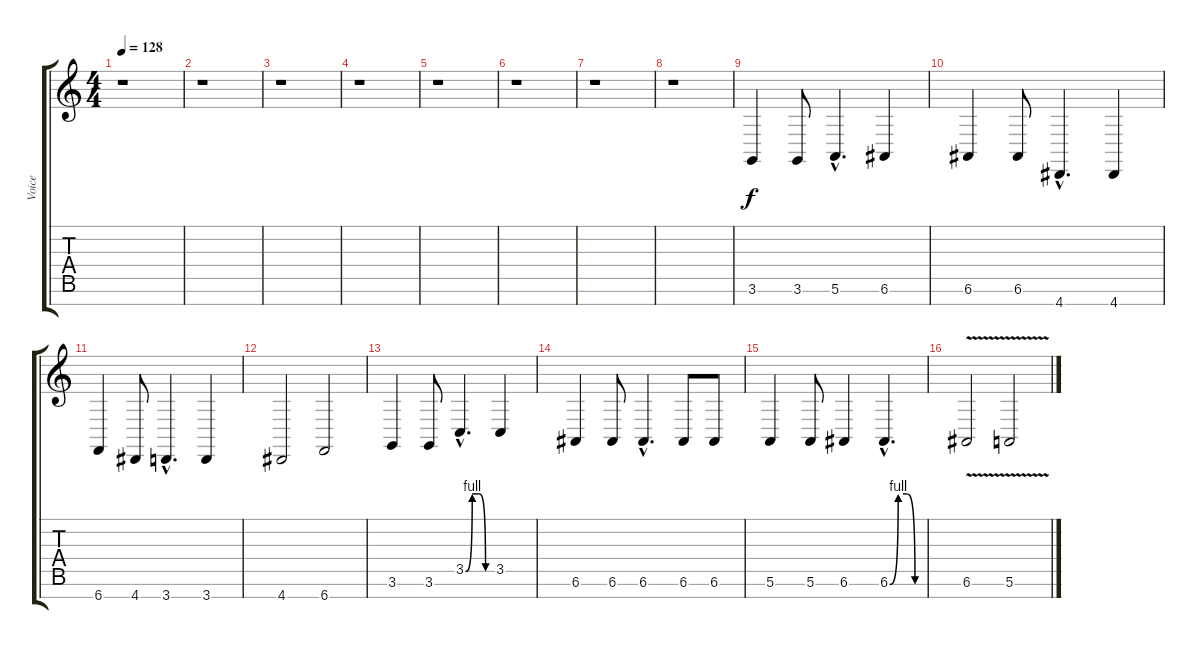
\track ("Voice" "Voice") {instrument accordion}
\staff {score tabs}
\tuning (E4 B3 G3 D3 A2 E2 B1) {hide}
\ts (4 4)
\tempo 128
\clef g2
\ks c
r.1{dy f} |
r.1 |
r.1 |
r.1 |
r.1 |
r.1 |
r.1 |
r.1 |
3.6.4 3.6.8 5.6{hac}.4{d} 6.6.4 |
6.6.4 6.6.8 4.7{hac}.4{d} 4.7.4 |
6.7.4 4.7.8 3.7{hac}.4{d} 3.7.4 |
4.7.2 6.7.2 |
3.6.4 3.6.8 3.5{be (custom 0 0 15 4 30 4 45 0 60 0) hac}.4{d} 3.5.4 |
6.6.4 6.6.8 6.6{hac}.4{d} 6.6.8 6.6.8 |
5.6.4 5.6.8 6.6.4 6.6{be (custom 0 0 15 4 30 4 45 0 60 0) hac}.4{d} |
6.6{v}.2 5.6{v}.2
